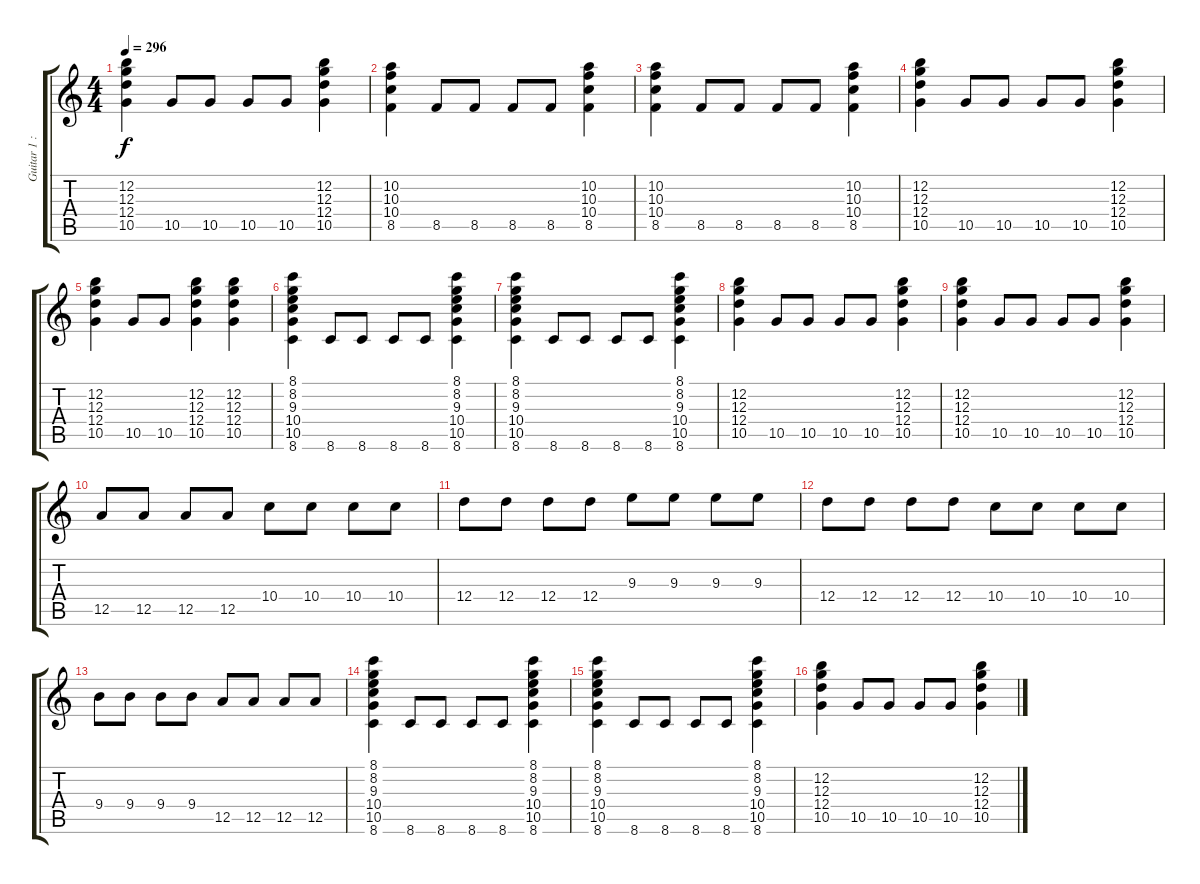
\track ("Guitar 1 : Kiko Loureiro" "Guitar 1 :") {instrument overdrivenguitar}
\staff {score tabs}
\tuning (E4 B3 G3 D3 A2 E2) {hide}
\ts (4 4)
\tempo 296
\clef g2
\ks c
(12.2 12.3 12.4 10.5).4{dy f} 10.5.8 10.5.8 10.5.8 10.5.8 (12.2 12.3 12.4 10.5).4 |
(10.2 10.3 10.4 8.5).4 8.5.8 8.5.8 8.5.8 8.5.8 (10.2 10.3 10.4 8.5).4 |
(10.2 10.3 10.4 8.5).4 8.5.8 8.5.8 8.5.8 8.5.8 (10.2 10.3 10.4 8.5).4 |
(12.2 12.3 12.4 10.5).4 10.5.8 10.5.8 10.5.8 10.5.8 (12.2 12.3 12.4 10.5).4 |
(12.2 12.3 12.4 10.5).4 10.5.8 10.5.8 (12.2 12.3 12.4 10.5).4 (12.2 12.3 12.4 10.5).4 |
(8.1 8.2 9.3 10.4 10.5 8.6).4 8.6.8 8.6.8 8.6.8 8.6.8 (8.1 8.2 9.3 10.4 10.5 8.6).4 |
(8.1 8.2 9.3 10.4 10.5 8.6).4 8.6.8 8.6.8 8.6.8 8.6.8 (8.1 8.2 9.3 10.4 10.5 8.6).4 |
(12.2 12.3 12.4 10.5).4 10.5.8 10.5.8 10.5.8 10.5.8 (12.2 12.3 12.4 10.5).4 |
(12.2 12.3 12.4 10.5).4 10.5.8 10.5.8 10.5.8 10.5.8 (12.2 12.3 12.4 10.5).4 |
12.5.8 12.5.8 12.5.8 12.5.8 10.4.8 10.4.8 10.4.8 10.4.8 |
12.4.8 12.4.8 12.4.8 12.4.8 9.3.8 9.3.8 9.3.8 9.3.8 |
12.4.8 12.4.8 12.4.8 12.4.8 10.4.8 10.4.8 10.4.8 10.4.8 |
9.4.8 9.4.8 9.4.8 9.4.8 12.5.8 12.5.8 12.5.8 12.5.8 |
(8.1 8.2 9.3 10.4 10.5 8.6).4 8.6.8 8.6.8 8.6.8 8.6.8 (8.1 8.2 9.3 10.4 10.5 8.6).4 |
(8.1 8.2 9.3 10.4 10.5 8.6).4 8.6.8 8.6.8 8.6.8 8.6.8 (8.1 8.2 9.3 10.4 10.5 8.6).4 |
(12.2 12.3 12.4 10.5).4 10.5.8 10.5.8 10.5.8 10.5.8 (12.2 12.3 12.4 10.5).4
